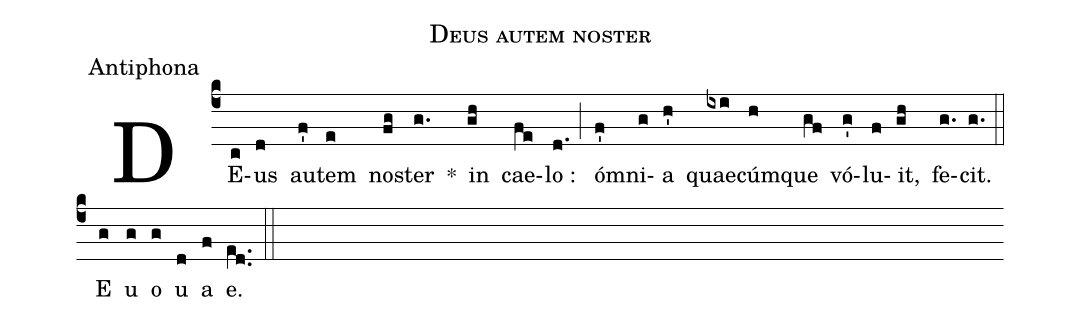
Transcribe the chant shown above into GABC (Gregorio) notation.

name:Deus autem noster;
office-part:Antiphona;
%%
(c4) DE(c)us(d) au(f')tem(e) no(fg)ster(g.) *() in(gh) cae(fe)lo :(d.) (;) ó(f')mni(g)a(h') quae(ixi)cúm(h)que(gf) vó(g')lu(f)it,(gh) fe(g.)cit.(g.) (::) <eu>E(g) u(g) o(g) u(d) a(f) e.</eu>(e[ll:1]d..) (::)
